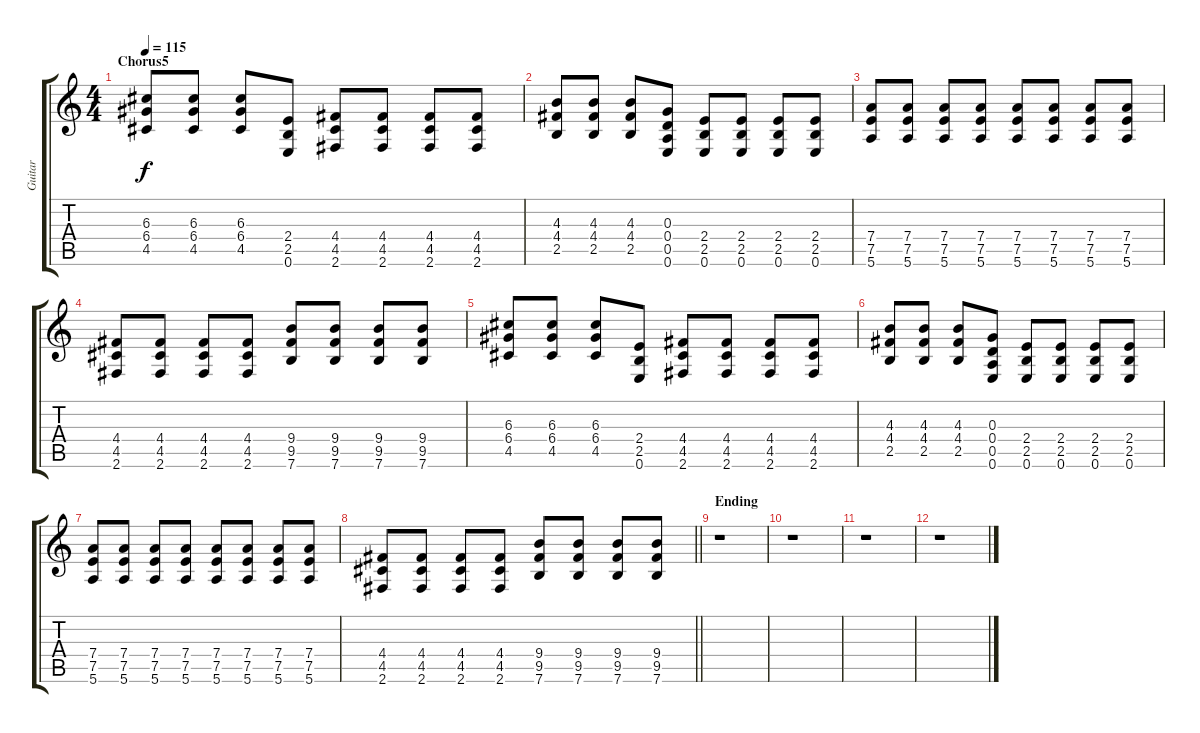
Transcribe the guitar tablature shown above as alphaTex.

\track ("Guitar" "Guitar") {instrument distortionguitar}
\staff {score tabs}
\tuning (E4 B3 G3 D3 A2 E2) {hide}
\ts (4 4)
\section ("" "Chorus5")
\tempo 115
\clef g2
\ks c
(6.3 6.4 4.5).8{dy f} (6.3 6.4 4.5).8 (6.3 6.4 4.5).8 (2.4 2.5 0.6).8 (4.4 4.5 2.6).8 (4.4 4.5 2.6).8 (4.4 4.5 2.6).8 (4.4 4.5 2.6).8 |
(4.3 4.4 2.5).8 (4.3 4.4 2.5).8 (4.3 4.4 2.5).8 (0.3 0.4 0.5 0.6).8 (2.4 2.5 0.6).8 (2.4 2.5 0.6).8 (2.4 2.5 0.6).8 (2.4 2.5 0.6).8 |
(7.4 7.5 5.6).8 (7.4 7.5 5.6).8 (7.4 7.5 5.6).8 (7.4 7.5 5.6).8 (7.4 7.5 5.6).8 (7.4 7.5 5.6).8 (7.4 7.5 5.6).8 (7.4 7.5 5.6).8 |
(4.4 4.5 2.6).8 (4.4 4.5 2.6).8 (4.4 4.5 2.6).8 (4.4 4.5 2.6).8 (9.4 9.5 7.6).8 (9.4 9.5 7.6).8 (9.4 9.5 7.6).8 (9.4 9.5 7.6).8 |
(6.3 6.4 4.5).8 (6.3 6.4 4.5).8 (6.3 6.4 4.5).8 (2.4 2.5 0.6).8 (4.4 4.5 2.6).8 (4.4 4.5 2.6).8 (4.4 4.5 2.6).8 (4.4 4.5 2.6).8 |
(4.3 4.4 2.5).8 (4.3 4.4 2.5).8 (4.3 4.4 2.5).8 (0.3 0.4 0.5 0.6).8 (2.4 2.5 0.6).8 (2.4 2.5 0.6).8 (2.4 2.5 0.6).8 (2.4 2.5 0.6).8 |
(7.4 7.5 5.6).8 (7.4 7.5 5.6).8 (7.4 7.5 5.6).8 (7.4 7.5 5.6).8 (7.4 7.5 5.6).8 (7.4 7.5 5.6).8 (7.4 7.5 5.6).8 (7.4 7.5 5.6).8 |
\barLineRight lightlight
(4.4 4.5 2.6).8 (4.4 4.5 2.6).8 (4.4 4.5 2.6).8 (4.4 4.5 2.6).8 (9.4 9.5 7.6).8 (9.4 9.5 7.6).8 (9.4 9.5 7.6).8 (9.4 9.5 7.6).8 |
\section ("" "Ending")
r.1 |
r.1 |
r.1 |
r.1
